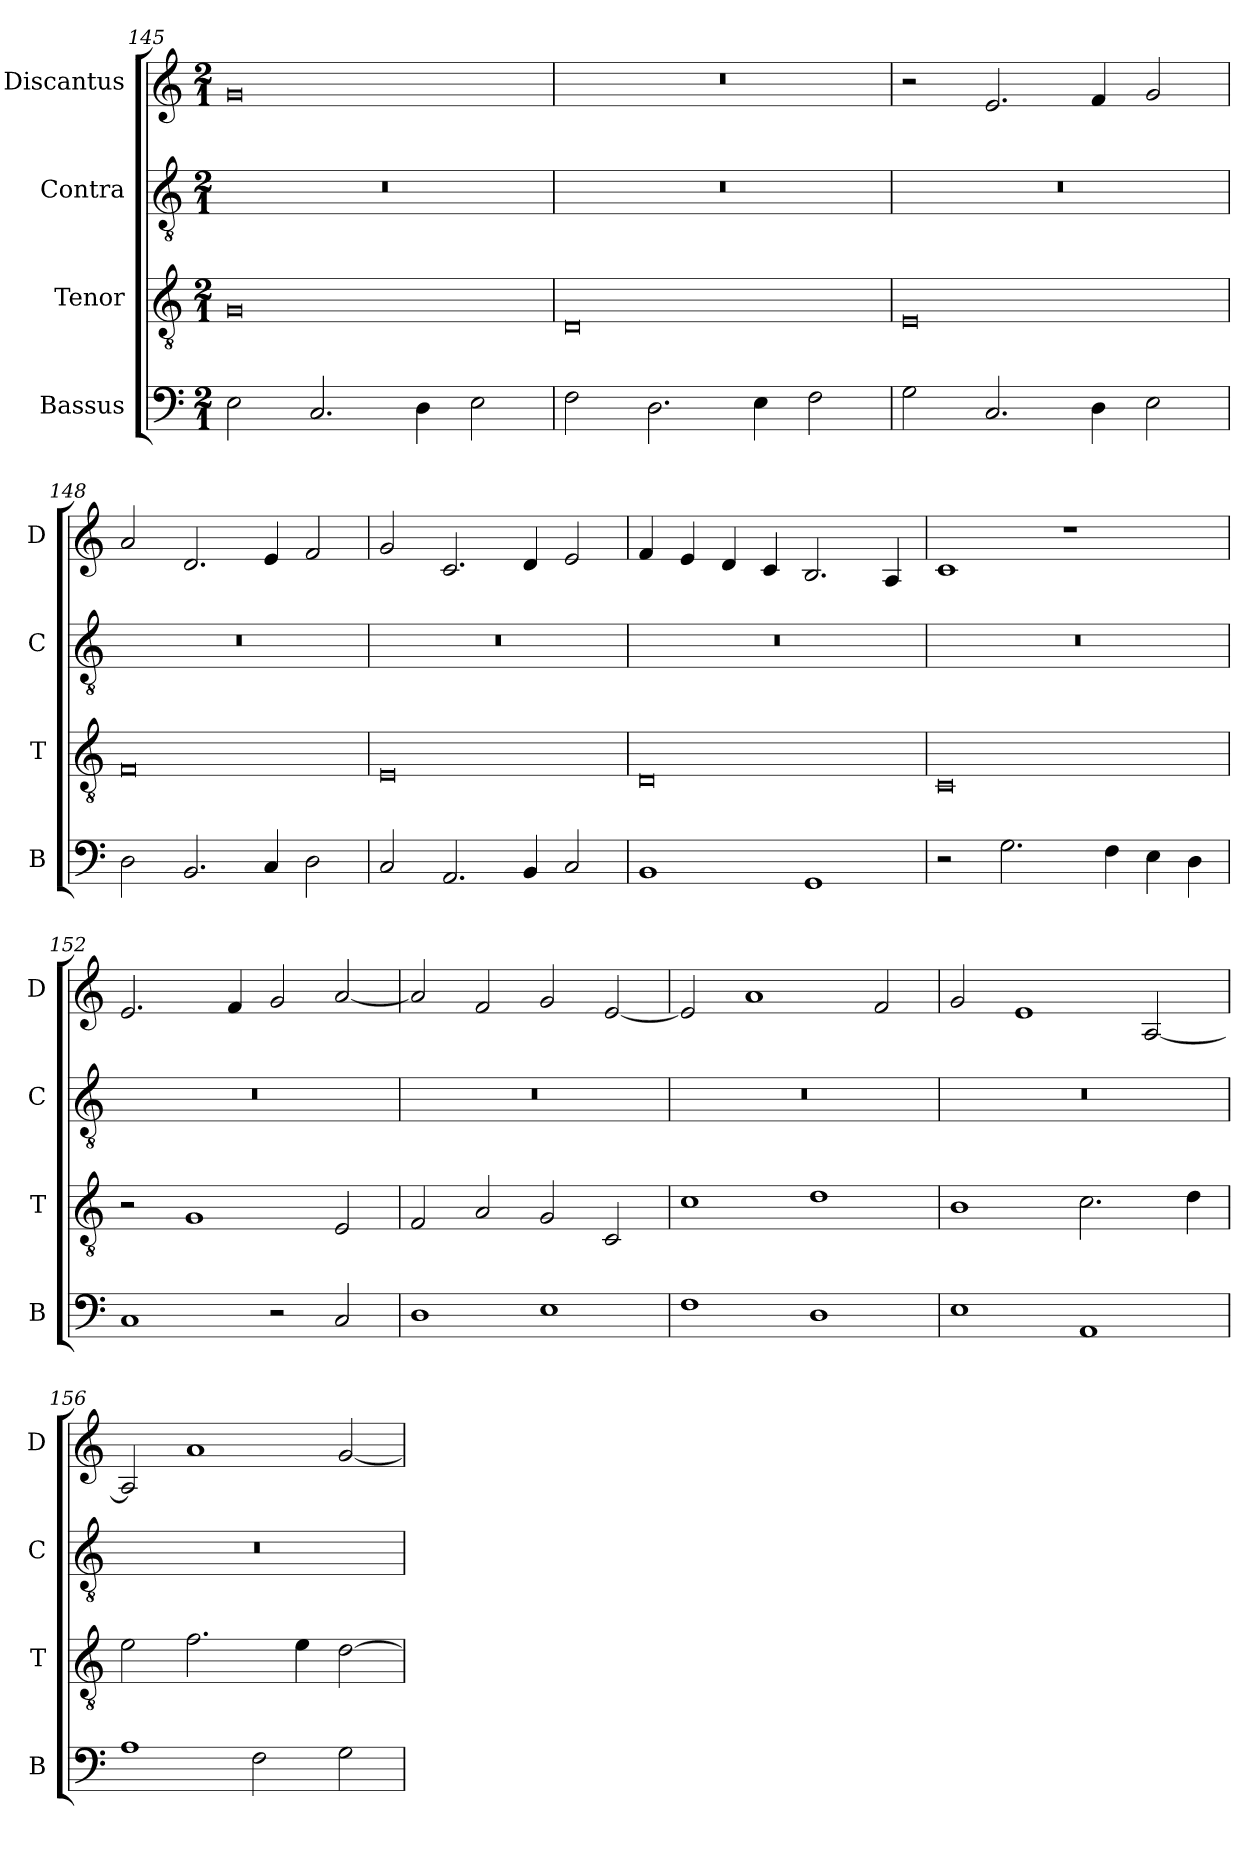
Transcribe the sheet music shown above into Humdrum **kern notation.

**kern	**kern	**kern	**kern
*part4	*part3	*part2	*part1
*staff4	*staff3	*staff2	*staff1
*I"Bassus	*I"Tenor	*I"Contra	*I"Discantus
*I'B	*I'T	*I'C	*I'D
*clefF4	*clefGv2	*clefGv2	*clefG2
*k[]	*k[]	*k[]	*k[]
*M2/1	*M2/1	*M2/1	*M2/1
=145	=145	=145	=145
2E\	0G	0r	0g
2.C/	.	.	.
4D\	.	.	.
2E\	.	.	.
=146	=146	=146	=146
2F\	0D	0r	0r
2.D\	.	.	.
4E\	.	.	.
2F\	.	.	.
=147	=147	=147	=147
2G\	0E	0r	2r
2.C/	.	.	2.e/
4D\	.	.	4f/
2E\	.	.	2g/
=148	=148	=148	=148
2D\	0F	0r	2a/
2.BB/	.	.	2.d/
4C/	.	.	4e/
2D\	.	.	2f/
=149	=149	=149	=149
2C/	0E	0r	2g/
2.AA/	.	.	2.c/
4BB/	.	.	4d/
2C/	.	.	2e/
=150	=150	=150	=150
1BB	0D	0r	4f/
.	.	.	4e/
.	.	.	4d/
.	.	.	4c/
1GG	.	.	2.B/
.	.	.	4A/
=151	=151	=151	=151
2r	0C	0r	1c
2.G\	.	.	.
.	.	.	1r
4F\	.	.	.
4E\	.	.	.
4D\	.	.	.
=152	=152	=152	=152
1C	2r	0r	2.e/
.	1G	.	.
.	.	.	4f/
2r	.	.	2g/
2C/	2E/	.	[2a/
=153	=153	=153	=153
1D	2F/	0r	2a/]
.	2A/	.	2f/
1E	2G/	.	2g/
.	2C/	.	[2e/
=154	=154	=154	=154
1F	1c	0r	2e/]
.	.	.	1a
1D	1d	.	.
.	.	.	2f/
=155	=155	=155	=155
1E	1B	0r	2g/
.	.	.	1e
1AA	2.c\	.	.
.	.	.	[2A/
.	4d\	.	.
=156	=156	=156	=156
1A	2e\	0r	2A/]
.	2.f\	.	1a
2F\	.	.	.
.	4e\	.	.
2G\	[2d\	.	[2g/
=	=	=	=
*-	*-	*-	*-
